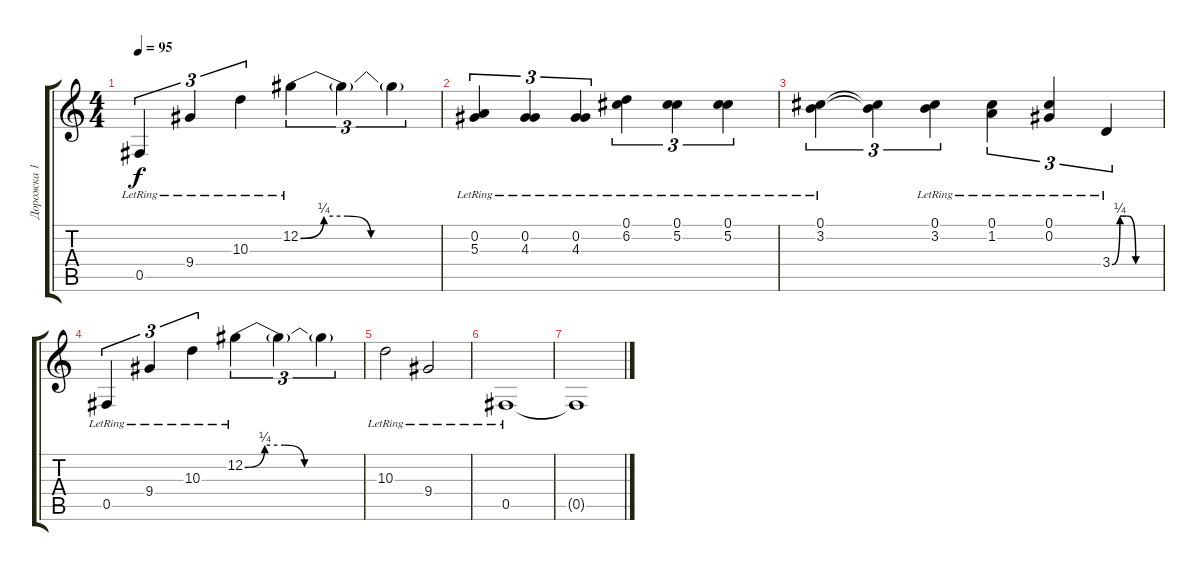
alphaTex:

\track ("Дорожка 1" "Дорожка 1") {instrument electricguitarjazz}
\staff {score tabs}
\tuning (Db4 Ab3 E3 B2 Gb2 Db2) {hide}
\ts (4 4)
\tempo 95
\clef g2
\ks c
0.5{lr}.4{tu (3 2) dy f} 9.4{lr}.4{tu (3 2)} 10.3{lr}.4{tu (3 2)} 12.2{be (custom 0 0 10 1 20 1 30 0 60 0) lr}.4{tu (3 2)} 12.2{t}.4{tu (3 2)} 12.2{t}.4{tu (3 2)} |
(0.2{lr} 5.3{lr}).4{tu (3 2)} (0.2{lr} 4.3{lr}).4{tu (3 2)} (0.2{lr} 4.3{lr}).4{tu (3 2)} (0.1{lr} 6.2{lr}).4{tu (3 2)} (0.1{lr} 5.2{lr}).4{tu (3 2)} (0.1{lr} 5.2{lr}).4{tu (3 2)} |
(0.1{lr} 3.2{lr}).4{tu (3 2)} (0.1{t} 3.2{t}).4{tu (3 2)} (0.1{lr} 3.2{lr}).4{tu (3 2)} (0.1{lr} 1.2{lr}).4{tu (3 2)} (0.1{lr} 0.2{lr}).4{tu (3 2)} 3.4{be (custom 0 0 10 1 18 1 20 1 30 0 60 0) lr}.4{tu (3 2)} |
0.5{lr}.4{tu (3 2)} 9.4{lr}.4{tu (3 2)} 10.3{lr}.4{tu (3 2)} 12.2{be (custom 0 0 10 1 20 1 30 0 60 0) lr}.4{tu (3 2)} 12.2{t}.4{tu (3 2)} 12.2{t}.4{tu (3 2)} |
10.3{lr}.2 9.4{lr}.2 |
0.5{lr}.1 |
0.5{t}.1
